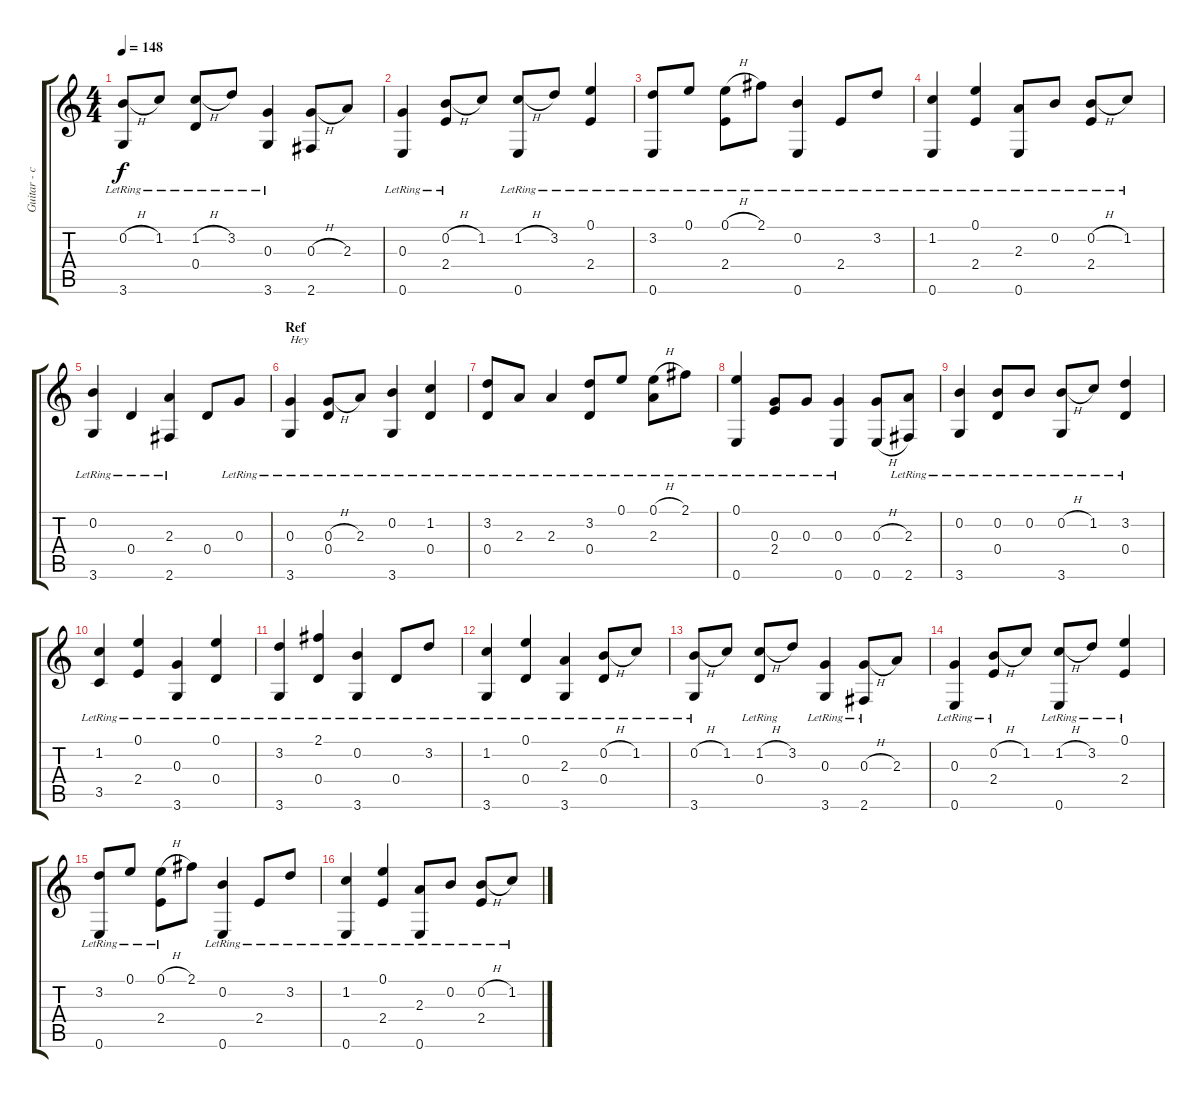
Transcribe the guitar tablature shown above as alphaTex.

\track ("Guitar - capo 7#" "Guitar - c") {instrument acousticguitarnylon}
\staff {score tabs}
\tuning (E4 B3 G3 D3 A2 E2) {hide}
\ts (4 4)
\tempo 148
\clef g2
\ks c
(0.2{h} 3.6{lr}).8{dy f} 1.2{lr}.8 (1.2{h} 0.4{lr}).8 3.2{lr}.8 (0.3{lr} 3.6{lr}).4 (0.3{h} 2.6).8 2.3.8 |
(0.3 0.6{lr}).4 (0.2{h} 2.4{lr}).8 1.2.8 (1.2{h} 0.6{lr}).8 3.2{lr}.8 (0.1{lr} 2.4{lr}).4 |
(3.2{lr} 0.6{lr}).8 0.1{lr}.8 (0.1{h} 2.4{lr}).8 2.1{lr}.8 (0.2{lr} 0.6{lr}).4 2.4{lr}.8 3.2{lr}.8 |
(1.2{lr} 0.6{lr}).4 (0.1{lr} 2.4{lr}).4 (2.3{lr} 0.6{lr}).8 0.2{lr}.8 (0.2{h} 2.4{lr}).8 1.2{lr}.8 |
(0.2{lr} 3.6{lr}).4 0.4{lr}.4 (2.3{lr} 2.6{lr}).4 0.4.8 0.3{lr}.8 |
\section ("" "Ref")
(0.3{lr} 3.6{lr}).4{txt "Hey"} (0.3{h} 0.4{lr}).8 2.3{lr}.8 (0.2{lr} 3.6{lr}).4 (1.2{lr} 0.4{lr}).4 |
(3.2{lr} 0.4{lr}).8 2.3{lr}.8 2.3{lr}.4 (3.2{lr} 0.4{lr}).8 0.1{lr}.8 (0.1{h} 2.3{lr}).8 2.1{lr}.8 |
(0.1{lr} 0.6{lr}).4 (0.3{lr} 2.4{lr}).8 0.3{lr}.8 (0.3{lr} 0.6{lr}).4 (0.3{h} 0.6{h}).8 (2.3{lr} 2.6{lr}).8 |
(0.2{lr} 3.6{lr}).4 (0.2{lr} 0.4{lr}).8 0.2{lr}.8 (0.2{h} 3.6{lr}).8 1.2{lr}.8 (3.2{lr} 0.4{lr}).4 |
(1.2{lr} 3.5{lr}).4 (0.1{lr} 2.4{lr}).4 (0.3{lr} 3.6{lr}).4 (0.1{lr} 0.4{lr}).4 |
(3.2{lr} 3.6{lr}).4 (2.1{lr} 0.4{lr}).4 (0.2{lr} 3.6{lr}).4 0.4{lr}.8 3.2{lr}.8 |
(1.2{lr} 3.6{lr}).4 (0.1{lr} 0.4{lr}).4 (2.3{lr} 3.6{lr}).4 (0.2{h} 0.4{lr}).8 1.2{lr}.8 |
(0.2{h} 3.6{lr}).8 1.2.8 (1.2{h} 0.4{lr}).8 3.2.8 (0.3{lr} 3.6{lr}).4 (0.3{h} 2.6{lr}).8 2.3.8 |
(0.3{lr} 0.6{lr}).4 (0.2{h} 2.4{lr}).8 1.2.8 (1.2{h} 0.6{lr}).8 3.2{lr}.8 (0.1{lr} 2.4{lr}).4 |
(3.2{lr} 0.6{lr}).8 0.1{lr}.8 (0.1{h} 2.4{lr}).8 2.1.8 (0.2{lr} 0.6{lr}).4 2.4{lr}.8 3.2{lr}.8 |
(1.2{lr} 0.6{lr}).4 (0.1{lr} 2.4{lr}).4 (2.3{lr} 0.6{lr}).8 0.2{lr}.8 (0.2{h} 2.4{lr}).8 1.2{lr}.8
